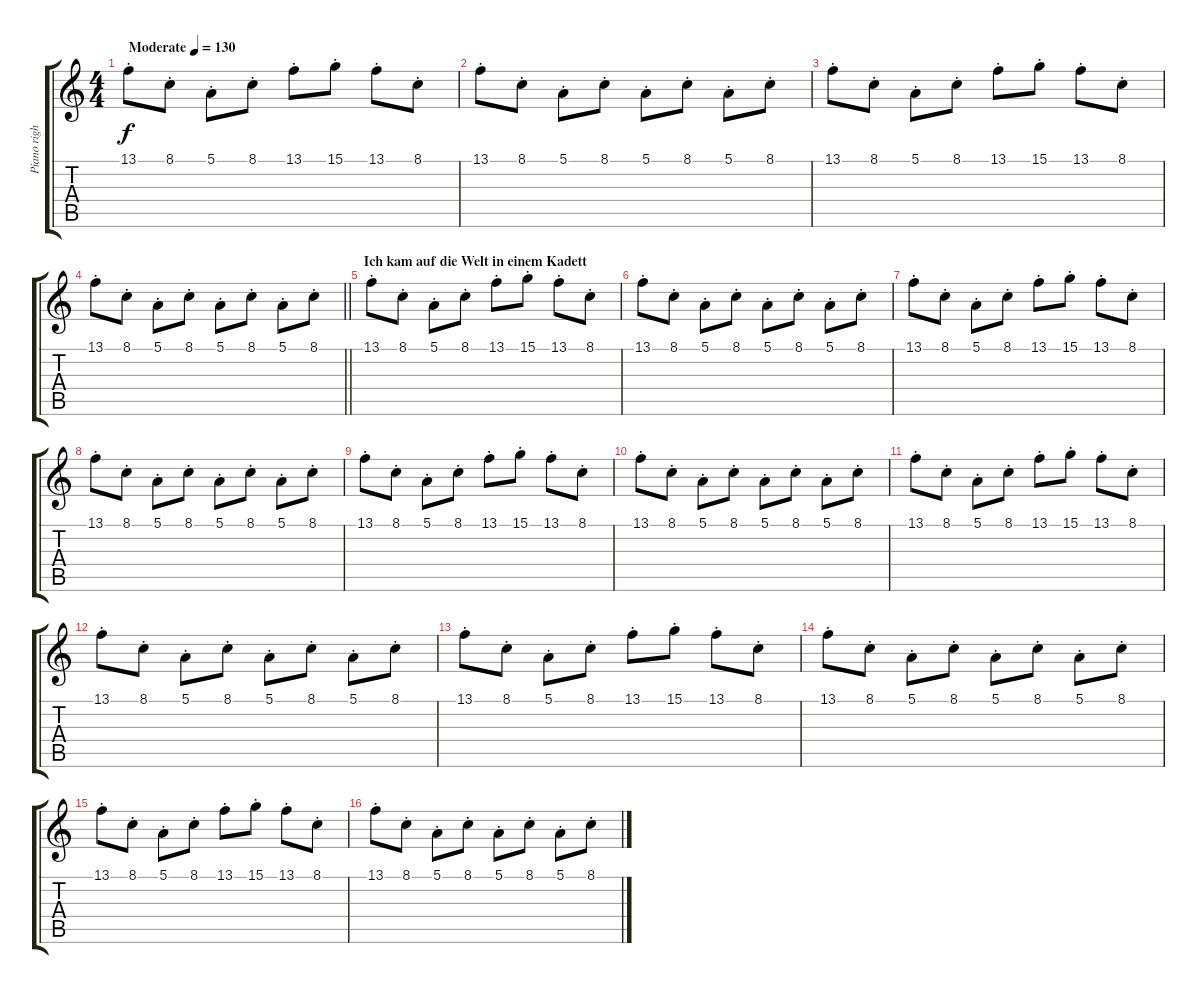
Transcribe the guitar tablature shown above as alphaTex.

\track ("Piano right" "Piano righ") {instrument brightacousticpiano}
\staff {score tabs}
\tuning (E4 B3 G3 D3 A2 E2) {hide}
\ts (4 4)
\tempo (130 "Moderate")
\clef g2
\ks c
13.1{st}.8{dy f instrument brightacousticpiano} 8.1{st}.8 5.1{st}.8 8.1{st}.8 13.1{st}.8 15.1{st}.8 13.1{st}.8 8.1{st}.8 |
13.1{st}.8 8.1{st}.8 5.1{st}.8 8.1{st}.8 5.1{st}.8 8.1{st}.8 5.1{st}.8 8.1{st}.8 |
13.1{st}.8 8.1{st}.8 5.1{st}.8 8.1{st}.8 13.1{st}.8 15.1{st}.8 13.1{st}.8 8.1{st}.8 |
\barLineRight lightlight
13.1{st}.8 8.1{st}.8 5.1{st}.8 8.1{st}.8 5.1{st}.8 8.1{st}.8 5.1{st}.8 8.1{st}.8 |
\section ("" "Ich kam auf die Welt in einem Kadett")
13.1{st}.8 8.1{st}.8 5.1{st}.8 8.1{st}.8 13.1{st}.8 15.1{st}.8 13.1{st}.8 8.1{st}.8 |
13.1{st}.8 8.1{st}.8 5.1{st}.8 8.1{st}.8 5.1{st}.8 8.1{st}.8 5.1{st}.8 8.1{st}.8 |
13.1{st}.8 8.1{st}.8 5.1{st}.8 8.1{st}.8 13.1{st}.8 15.1{st}.8 13.1{st}.8 8.1{st}.8 |
13.1{st}.8 8.1{st}.8 5.1{st}.8 8.1{st}.8 5.1{st}.8 8.1{st}.8 5.1{st}.8 8.1{st}.8 |
13.1{st}.8 8.1{st}.8 5.1{st}.8 8.1{st}.8 13.1{st}.8 15.1{st}.8 13.1{st}.8 8.1{st}.8 |
13.1{st}.8 8.1{st}.8 5.1{st}.8 8.1{st}.8 5.1{st}.8 8.1{st}.8 5.1{st}.8 8.1{st}.8 |
13.1{st}.8 8.1{st}.8 5.1{st}.8 8.1{st}.8 13.1{st}.8 15.1{st}.8 13.1{st}.8 8.1{st}.8 |
13.1{st}.8 8.1{st}.8 5.1{st}.8 8.1{st}.8 5.1{st}.8 8.1{st}.8 5.1{st}.8 8.1{st}.8 |
13.1{st}.8 8.1{st}.8 5.1{st}.8 8.1{st}.8 13.1{st}.8 15.1{st}.8 13.1{st}.8 8.1{st}.8 |
13.1{st}.8 8.1{st}.8 5.1{st}.8 8.1{st}.8 5.1{st}.8 8.1{st}.8 5.1{st}.8 8.1{st}.8 |
13.1{st}.8 8.1{st}.8 5.1{st}.8 8.1{st}.8 13.1{st}.8 15.1{st}.8 13.1{st}.8 8.1{st}.8 |
13.1{st}.8 8.1{st}.8 5.1{st}.8 8.1{st}.8 5.1{st}.8 8.1{st}.8 5.1{st}.8 8.1{st}.8
